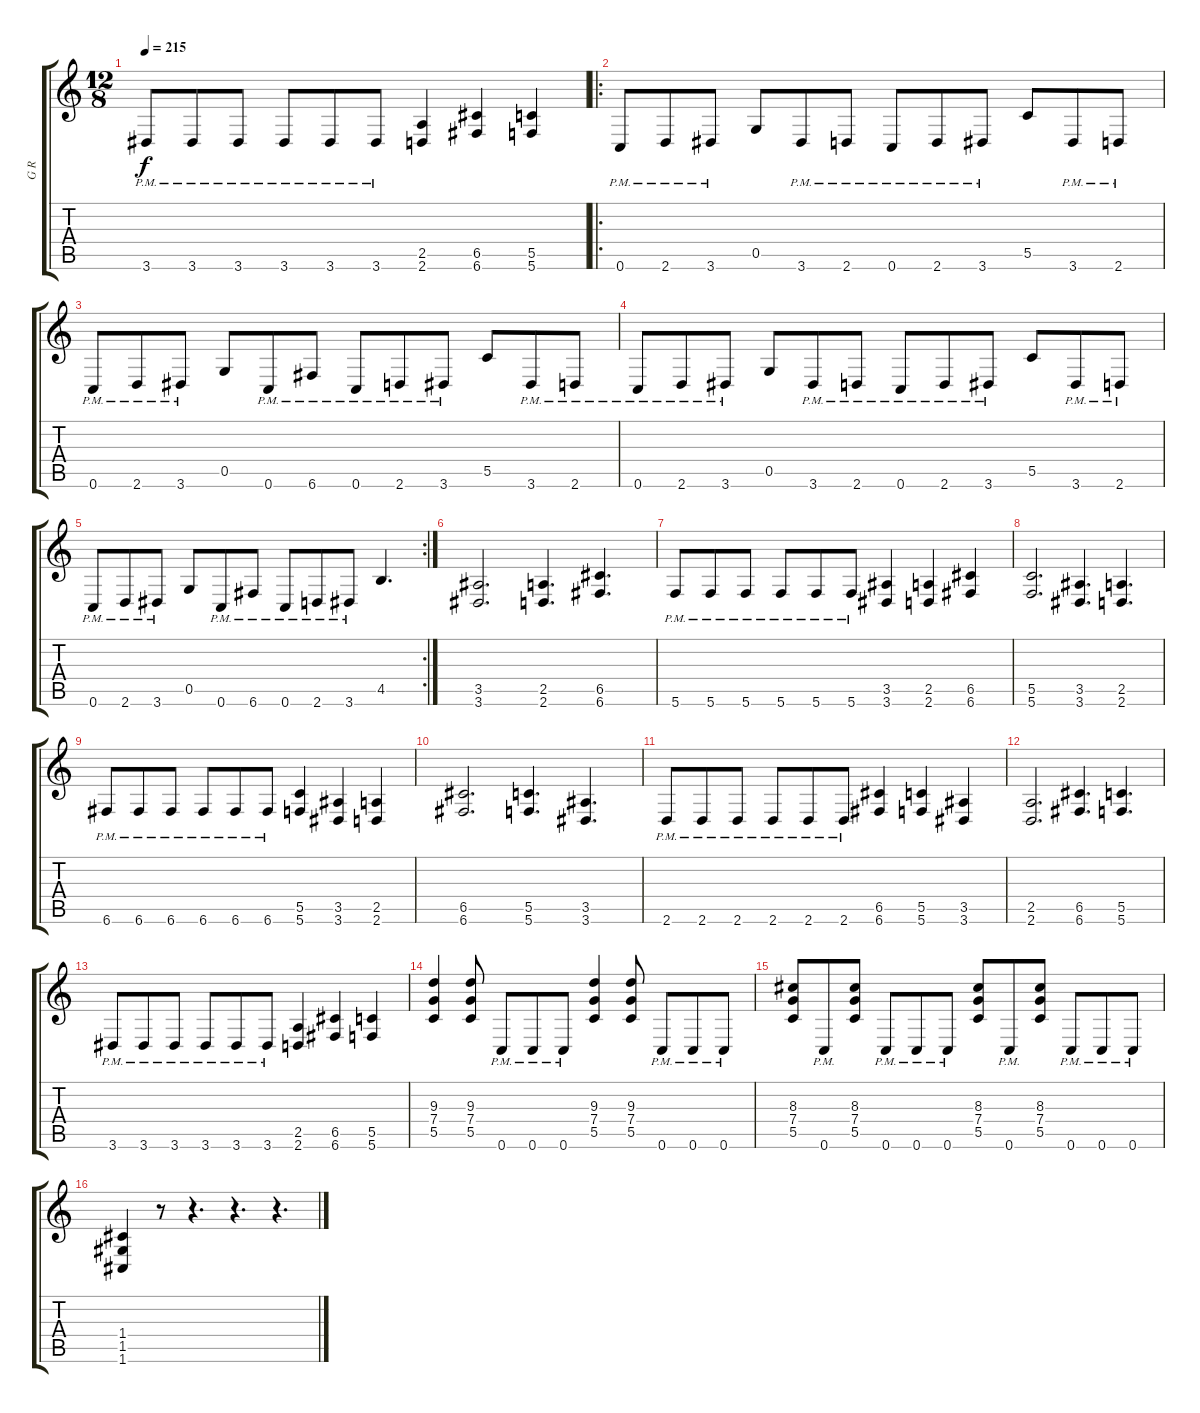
\track ("G R" "G R") {instrument distortionguitar}
\staff {score tabs}
\tuning (D4 A3 F3 C3 G2 C2) {hide}
\ts (12 8)
\tempo 215
\clef g2
\ks c
3.6{pm}.8{dy f} 3.6{pm}.8 3.6{pm}.8 3.6{pm}.8 3.6{pm}.8 3.6{pm}.8 (2.5 2.6).4 (6.5 6.6).4 (5.5 5.6).4 |
\ro
0.6{pm}.8 2.6{pm}.8 3.6{pm}.8 0.5.8 3.6{pm}.8 2.6{pm}.8 0.6{pm}.8 2.6{pm}.8 3.6{pm}.8 5.5.8 3.6{pm}.8 2.6{pm}.8 |
0.6{pm}.8 2.6{pm}.8 3.6{pm}.8 0.5.8 0.6{pm}.8 6.6{pm}.8 0.6{pm}.8 2.6{pm}.8 3.6{pm}.8 5.5.8 3.6{pm}.8 2.6{pm}.8 |
0.6{pm}.8 2.6{pm}.8 3.6{pm}.8 0.5.8 3.6{pm}.8 2.6{pm}.8 0.6{pm}.8 2.6{pm}.8 3.6{pm}.8 5.5.8 3.6{pm}.8 2.6{pm}.8 |
\rc 2
0.6{pm}.8 2.6{pm}.8 3.6{pm}.8 0.5.8 0.6{pm}.8 6.6{pm}.8 0.6{pm}.8 2.6{pm}.8 3.6{pm}.8 4.5.4{d} |
(3.5 3.6).2{d} (2.5 2.6).4{d} (6.5 6.6).4{d} |
5.6{pm}.8 5.6{pm}.8 5.6{pm}.8 5.6{pm}.8 5.6{pm}.8 5.6{pm}.8 (3.5 3.6).4 (2.5 2.6).4 (6.5 6.6).4 |
(5.5 5.6).2{d} (3.5 3.6).4{d} (2.5 2.6).4{d} |
6.6{pm}.8 6.6{pm}.8 6.6{pm}.8 6.6{pm}.8 6.6{pm}.8 6.6{pm}.8 (5.5 5.6).4 (3.5 3.6).4 (2.5 2.6).4 |
(6.5 6.6).2{d} (5.5 5.6).4{d} (3.5 3.6).4{d} |
2.6{pm}.8 2.6{pm}.8 2.6{pm}.8 2.6{pm}.8 2.6{pm}.8 2.6{pm}.8 (6.5 6.6).4 (5.5 5.6).4 (3.5 3.6).4 |
(2.5 2.6).2{d} (6.5 6.6).4{d} (5.5 5.6).4{d} |
3.6{pm}.8 3.6{pm}.8 3.6{pm}.8 3.6{pm}.8 3.6{pm}.8 3.6{pm}.8 (2.5 2.6).4 (6.5 6.6).4 (5.5 5.6).4 |
(9.3 7.4 5.5).4 (9.3 7.4 5.5).8 0.6{pm}.8 0.6{pm}.8 0.6{pm}.8 (9.3 7.4 5.5).4 (9.3 7.4 5.5).8 0.6{pm}.8 0.6{pm}.8 0.6{pm}.8 |
(8.3 7.4 5.5).8 0.6{pm}.8 (8.3 7.4 5.5).8 0.6{pm}.8 0.6{pm}.8 0.6{pm}.8 (8.3 7.4 5.5).8 0.6{pm}.8 (8.3 7.4 5.5).8 0.6{pm}.8 0.6{pm}.8 0.6{pm}.8 |
(1.4 1.5 1.6).4 r.8 r.4{d} r.4{d} r.4{d}
